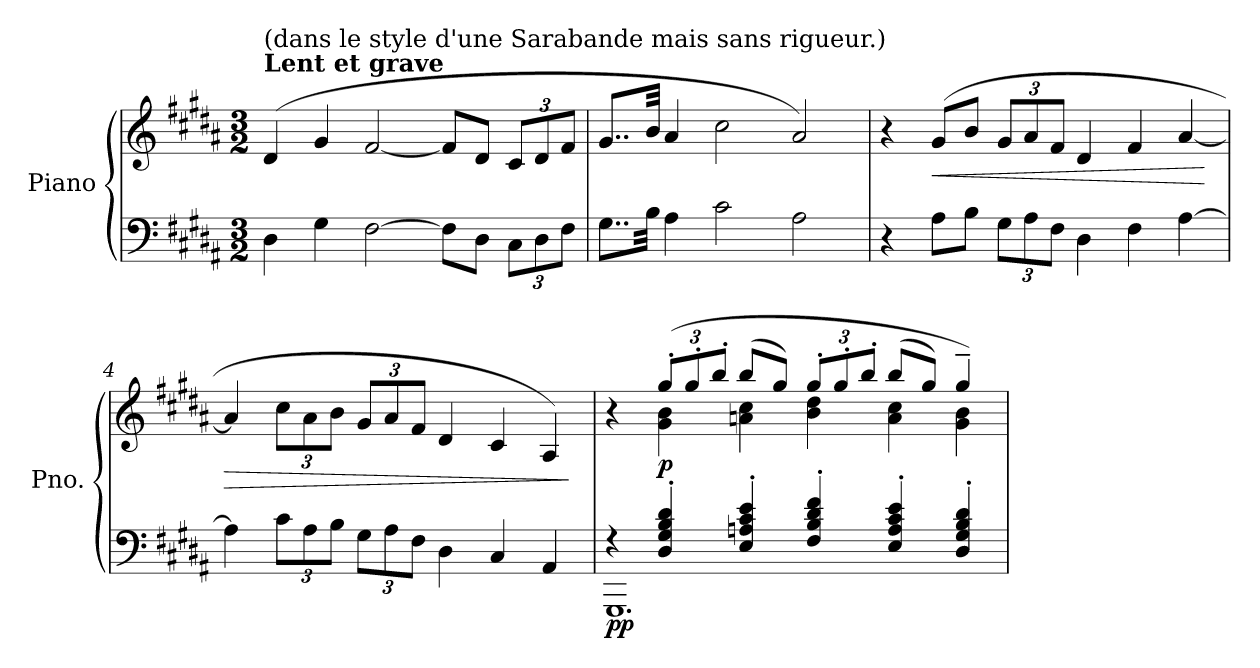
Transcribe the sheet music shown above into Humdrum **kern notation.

**kern	**kern	**dynam
*part1	*part1	*part1
*staff2	*staff1	*staff1/2
*I"Piano	*	*
*I'Pno.	*	*
*clefF4	*clefG2	*
*k[f#c#g#d#a#]	*k[f#c#g#d#a#]	*
*M3/2	*M3/2	*
=1	=1	=1
!	!LO:TX:a:B:t=Lent et grave	!
!	!LO:TX:a:t=(dans le style d'une Sarabande mais sans rigueur.)	!
!	!	!LO:DY:b
4D#\	(>4d#/	other-dynamics
4G#\	4g#/	.
[2F#\	[2f#/	.
8F#\L]	8f#/L]	.
8D#\J	8d#/J	.
*Xbrackettup	*Xbrackettup	*
12C#\L	12c#/L	.
12D#\	12d#/	.
12F#\J	12f#/J	.
=2	=2	=2
8..G#\L	8..g#/L	.
32B\Jkk	32b/Jkk	.
4A#\	4a#/	.
2c#\	2cc#\	.
2A#\	2a#/)	.
=3	=3	=3
4r	4r	.
!	!	!LO:HP:b
8A#\L	(>8g#/L	<
8B\J	8b/J	.
12G#\L	12g#/L	.
12A#\	12a#/	.
12F#\J	12f#/J	.
4D#\	4d#/	.
4F#\	4f#/	.
[4A#\	[4a#/	.
.	.	[
!!LO:LB:g=z
=4	=4	=4
!	!	!LO:HP:b
4A#\]	4a#/]	>
12c#\L	12cc#\L	.
12A#\	12a#\	.
12B\J	12b\J	.
12G#\L	12g#/L	.
12A#\	12a#/	.
12F#\J	12f#/J	.
4D#\	4d#/	.
4C#/	4c#/	.
4AA#/	4A#/)	.
.	.	]
=5	=5	=5
*^	*^	*
!	!	!	!	!LO:DY:b=2
4r	1.GGG#	4r	4ryy	pp
!	!	!	!	!LO:DY:b
4D#/' 4G#/' 4B/' 4d#/'	.	(>12gg#'/L	4g#\ 4b\	p
.	.	12gg#'/	.	.
.	.	12bb'/J	.	.
4E/' 4An/' 4c#/' 4e/'	.	(>8bb/L	4an\ 4cc#\	.
.	.	8gg#/J)	.	.
4F#/' 4B/' 4d#/' 4f#/'	.	12gg#'/L	4b\ 4dd#\	.
.	.	12gg#'/	.	.
.	.	12bb'/J	.	.
4E/' 4A/' 4c#/' 4e/'	.	(>8bb/L	4a\ 4cc#\	.
.	.	8gg#/J)	.	.
4D#/' 4G#/' 4B/' 4d#/'	.	4gg#~/)	4g#\ 4b\	.
*v	*v	*	*	*
*	*v	*v	*
=	=	=
*-	*-	*-
